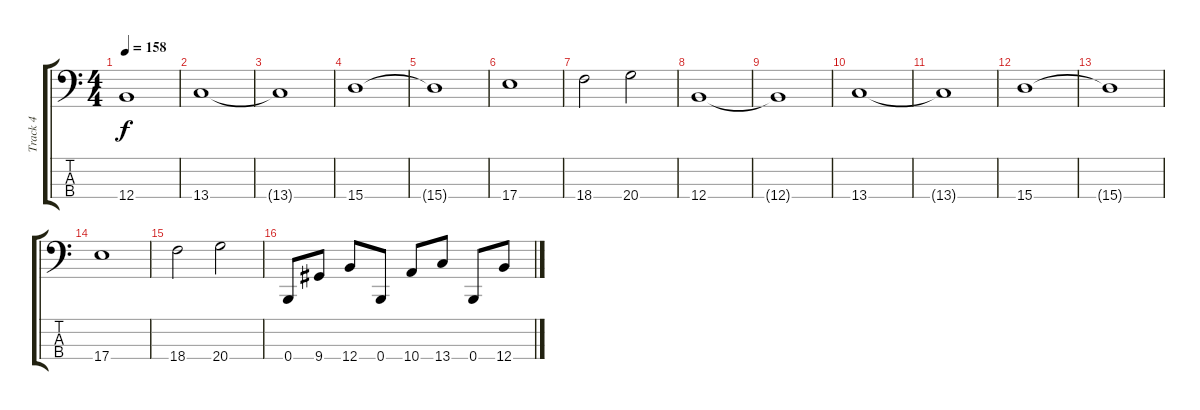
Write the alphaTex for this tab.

\track ("Track 4" "Track 4") {instrument electricbassfinger}
\staff {score tabs}
\tuning (E2 B1 Gb1 B0) {hide}
\ts (4 4)
\tempo 158
\clef f4
\ks c
12.4{t}.1{dy f} |
13.4.1 |
13.4{t}.1 |
15.4.1 |
15.4{t}.1 |
17.4.1 |
18.4.2 20.4.2 |
12.4.1 |
12.4{t}.1 |
13.4.1 |
13.4{t}.1 |
15.4.1 |
15.4{t}.1 |
17.4.1 |
18.4.2 20.4.2 |
0.4.8 9.4.8 12.4.8 0.4.8 10.4.8 13.4.8 0.4.8 12.4.8
